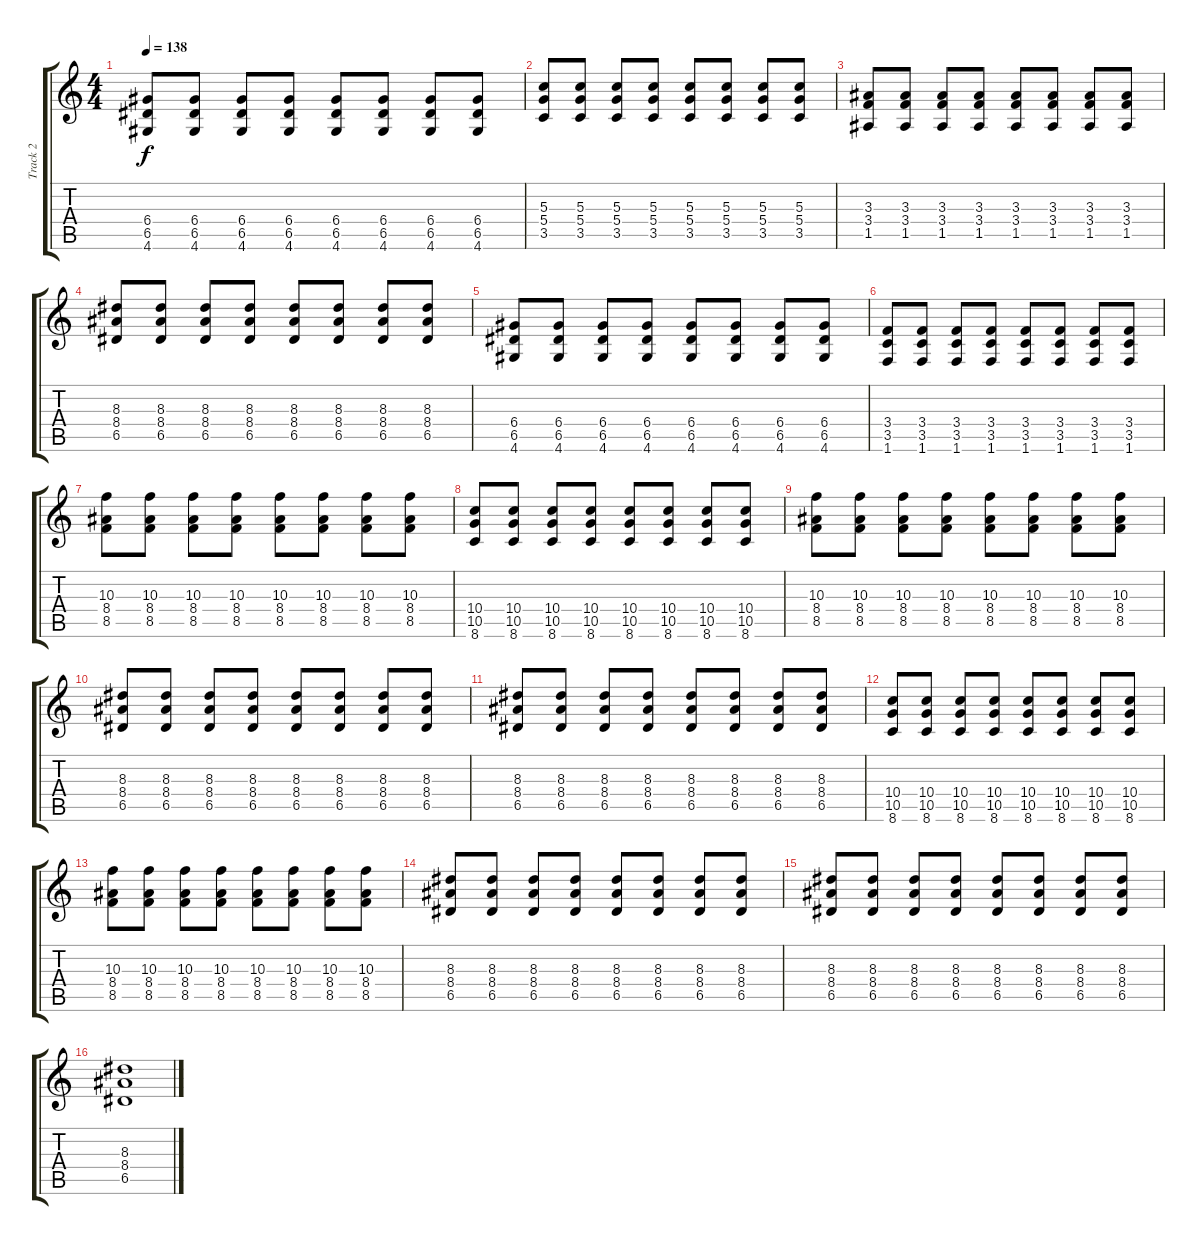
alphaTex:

\track ("Track 2" "Track 2") {instrument overdrivenguitar}
\staff {score tabs}
\tuning (E4 B3 G3 D3 A2 E2) {hide}
\ts (4 4)
\tempo 138
\clef g2
\ks c
(6.4 6.5 4.6).8{dy f} (6.4 6.5 4.6).8 (6.4 6.5 4.6).8 (6.4 6.5 4.6).8 (6.4 6.5 4.6).8 (6.4 6.5 4.6).8 (6.4 6.5 4.6).8 (6.4 6.5 4.6).8 |
(5.3 5.4 3.5).8 (5.3 5.4 3.5).8 (5.3 5.4 3.5).8 (5.3 5.4 3.5).8 (5.3 5.4 3.5).8 (5.3 5.4 3.5).8 (5.3 5.4 3.5).8 (5.3 5.4 3.5).8 |
(3.3 3.4 1.5).8 (3.3 3.4 1.5).8 (3.3 3.4 1.5).8 (3.3 3.4 1.5).8 (3.3 3.4 1.5).8 (3.3 3.4 1.5).8 (3.3 3.4 1.5).8 (3.3 3.4 1.5).8 |
(8.3 8.4 6.5).8 (8.3 8.4 6.5).8 (8.3 8.4 6.5).8 (8.3 8.4 6.5).8 (8.3 8.4 6.5).8 (8.3 8.4 6.5).8 (8.3 8.4 6.5).8 (8.3 8.4 6.5).8 |
(6.4 6.5 4.6).8 (6.4 6.5 4.6).8 (6.4 6.5 4.6).8 (6.4 6.5 4.6).8 (6.4 6.5 4.6).8 (6.4 6.5 4.6).8 (6.4 6.5 4.6).8 (6.4 6.5 4.6).8 |
(3.4 3.5 1.6).8 (3.4 3.5 1.6).8 (3.4 3.5 1.6).8 (3.4 3.5 1.6).8 (3.4 3.5 1.6).8 (3.4 3.5 1.6).8 (3.4 3.5 1.6).8 (3.4 3.5 1.6).8 |
(10.3 8.4 8.5).8 (10.3 8.4 8.5).8 (10.3 8.4 8.5).8 (10.3 8.4 8.5).8 (10.3 8.4 8.5).8 (10.3 8.4 8.5).8 (10.3 8.4 8.5).8 (10.3 8.4 8.5).8 |
(10.4 10.5 8.6).8 (10.4 10.5 8.6).8 (10.4 10.5 8.6).8 (10.4 10.5 8.6).8 (10.4 10.5 8.6).8 (10.4 10.5 8.6).8 (10.4 10.5 8.6).8 (10.4 10.5 8.6).8 |
(10.3 8.4 8.5).8 (10.3 8.4 8.5).8 (10.3 8.4 8.5).8 (10.3 8.4 8.5).8 (10.3 8.4 8.5).8 (10.3 8.4 8.5).8 (10.3 8.4 8.5).8 (10.3 8.4 8.5).8 |
(8.3 8.4 6.5).8 (8.3 8.4 6.5).8 (8.3 8.4 6.5).8 (8.3 8.4 6.5).8 (8.3 8.4 6.5).8 (8.3 8.4 6.5).8 (8.3 8.4 6.5).8 (8.3 8.4 6.5).8 |
(8.3 8.4 6.5).8 (8.3 8.4 6.5).8 (8.3 8.4 6.5).8 (8.3 8.4 6.5).8 (8.3 8.4 6.5).8 (8.3 8.4 6.5).8 (8.3 8.4 6.5).8 (8.3 8.4 6.5).8 |
(10.4 10.5 8.6).8 (10.4 10.5 8.6).8 (10.4 10.5 8.6).8 (10.4 10.5 8.6).8 (10.4 10.5 8.6).8 (10.4 10.5 8.6).8 (10.4 10.5 8.6).8 (10.4 10.5 8.6).8 |
(10.3 8.4 8.5).8 (10.3 8.4 8.5).8 (10.3 8.4 8.5).8 (10.3 8.4 8.5).8 (10.3 8.4 8.5).8 (10.3 8.4 8.5).8 (10.3 8.4 8.5).8 (10.3 8.4 8.5).8 |
(8.3 8.4 6.5).8 (8.3 8.4 6.5).8 (8.3 8.4 6.5).8 (8.3 8.4 6.5).8 (8.3 8.4 6.5).8 (8.3 8.4 6.5).8 (8.3 8.4 6.5).8 (8.3 8.4 6.5).8 |
(8.3 8.4 6.5).8 (8.3 8.4 6.5).8 (8.3 8.4 6.5).8 (8.3 8.4 6.5).8 (8.3 8.4 6.5).8 (8.3 8.4 6.5).8 (8.3 8.4 6.5).8 (8.3 8.4 6.5).8 |
(8.3 8.4 6.5).1{volume 6}
